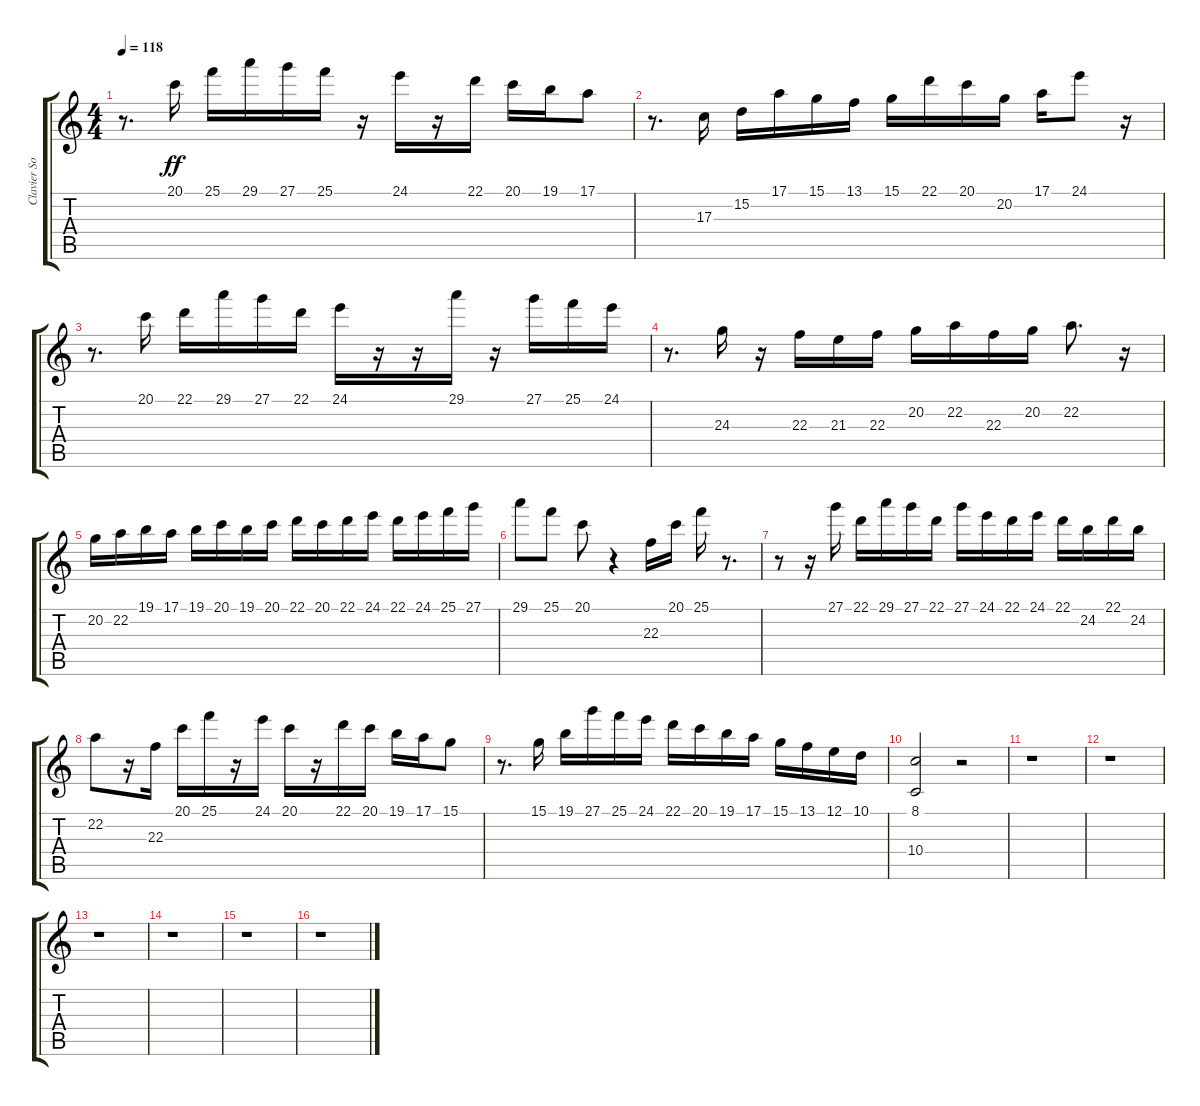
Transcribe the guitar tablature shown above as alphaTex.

\track ("Clavier Solo" "Clavier So") {instrument lead1square}
\staff {score tabs}
\tuning (E4 B3 G3 D3 A2 E2) {hide}
\ts (4 4)
\tempo 118
\clef g2
\ks c
r.8{d dy ff} 20.1.16 25.1.16 29.1.16 27.1.16 25.1.16 r.16 24.1.16 r.16 22.1.16 20.1.16 19.1.16 17.1.8 |
r.8{d} 17.3.16 15.2.16 17.1.16 15.1.16 13.1.16 15.1.16 22.1.16 20.1.16 20.2.16 17.1.16 24.1.8 r.16 |
r.8{d} 20.1.16 22.1.16 29.1.16 27.1.16 22.1.16 24.1.16 r.16 r.16 29.1.16 r.16 27.1.16 25.1.16 24.1.16 |
r.8{d} 24.3.16 r.16 22.3.16 21.3.16 22.3.16 20.2.16 22.2.16 22.3.16 20.2.16 22.2.8{d} r.16 |
20.2.16 22.2.16 19.1.16 17.1.16 19.1.16 20.1.16 19.1.16 20.1.16 22.1.16 20.1.16 22.1.16 24.1.16 22.1.16 24.1.16 25.1.16 27.1.16 |
29.1.8 25.1.8 20.1.8 r.4 22.3.16 20.1.16 25.1.16 r.8{d} |
r.8 r.16 27.1.16 22.1.16 29.1.16 27.1.16 22.1.16 27.1.16 24.1.16 22.1.16 24.1.16 22.1.16 24.2.16 22.1.16 24.2.16 |
22.2.8 r.16 22.3.16 20.1.16 25.1.16 r.16 24.1.16 20.1.16 r.16 22.1.16 20.1.16 19.1.16 17.1.16 15.1.8 |
r.8{d} 15.1.16 19.1.16 27.1.16 25.1.16 24.1.16 22.1.16 20.1.16 19.1.16 17.1.16 15.1.16 13.1.16 12.1.16 10.1.16 |
(8.1 10.4).2 r.2 |
r.1 |
r.1 |
r.1 |
r.1 |
r.1 |
r.1
